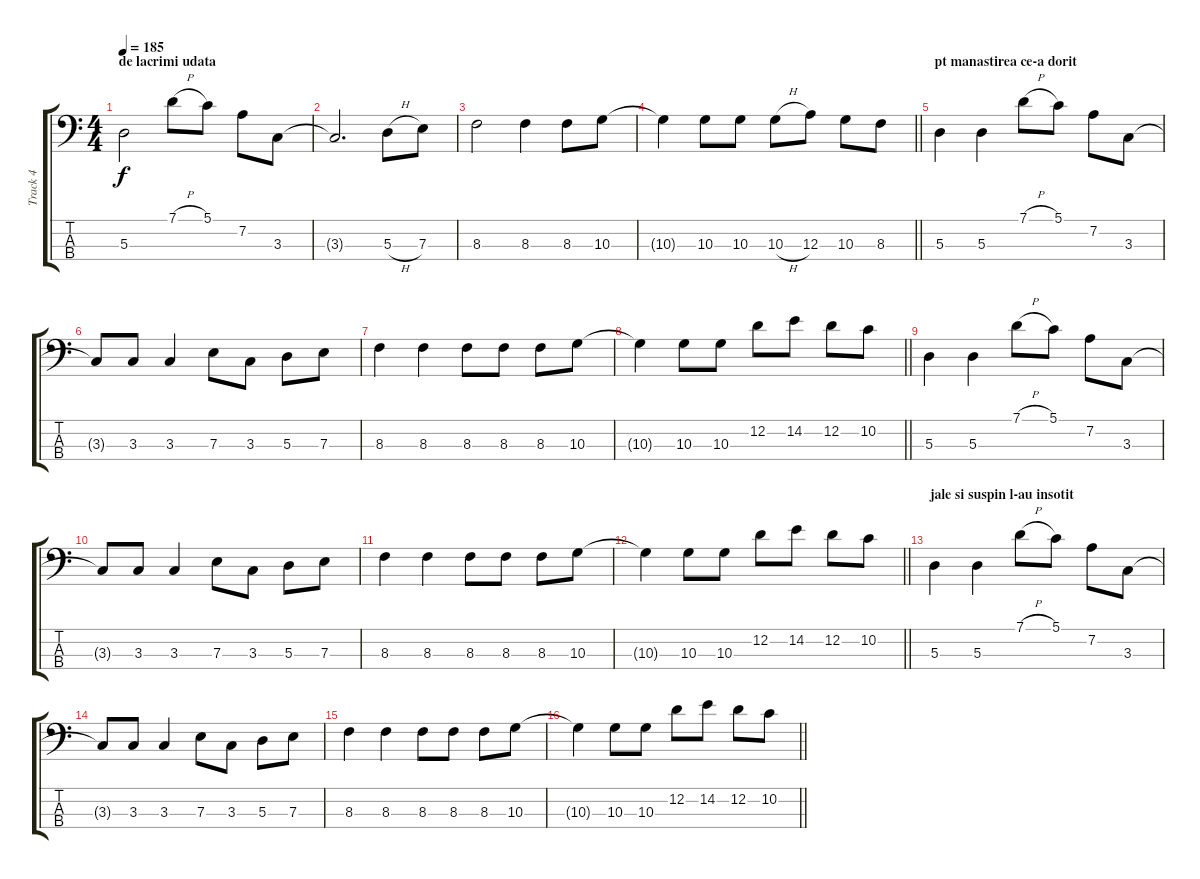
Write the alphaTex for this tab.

\track ("Track 4" "Track 4") {instrument electricbassfinger}
\staff {score tabs}
\tuning (G2 D2 A1 E1) {hide}
\ts (4 4)
\section ("" "de lacrimi udata")
\tempo 185
\clef f4
\ks c
5.3.2{dy f} 7.1{h}.8 5.1.8 7.2.8 3.3.8 |
3.3{t}.2{d} 5.3{h}.8 7.3.8 |
8.3.2 8.3.4 8.3.8 10.3.8 |
\barLineRight lightlight
10.3{t}.4 10.3.8 10.3.8 10.3{h}.8 12.3.8 10.3.8 8.3.8 |
\section ("" "pt manastirea ce-a dorit")
5.3.4 5.3.4 7.1{h}.8 5.1.8 7.2.8 3.3.8 |
3.3{t}.8 3.3.8 3.3.4 7.3.8 3.3.8 5.3.8 7.3.8 |
8.3.4 8.3.4 8.3.8 8.3.8 8.3.8 10.3.8 |
\barLineRight lightlight
10.3{t}.4 10.3.8 10.3.8 12.2.8 14.2.8 12.2.8 10.2.8 |
5.3.4 5.3.4 7.1{h}.8 5.1.8 7.2.8 3.3.8 |
3.3{t}.8 3.3.8 3.3.4 7.3.8 3.3.8 5.3.8 7.3.8 |
8.3.4 8.3.4 8.3.8 8.3.8 8.3.8 10.3.8 |
\barLineRight lightlight
10.3{t}.4 10.3.8 10.3.8 12.2.8 14.2.8 12.2.8 10.2.8 |
\section ("" "jale si suspin l-au insotit")
5.3.4 5.3.4 7.1{h}.8 5.1.8 7.2.8 3.3.8 |
3.3{t}.8 3.3.8 3.3.4 7.3.8 3.3.8 5.3.8 7.3.8 |
8.3.4 8.3.4 8.3.8 8.3.8 8.3.8 10.3.8 |
\barLineRight lightlight
10.3{t}.4 10.3.8 10.3.8 12.2.8 14.2.8 12.2.8 10.2.8
